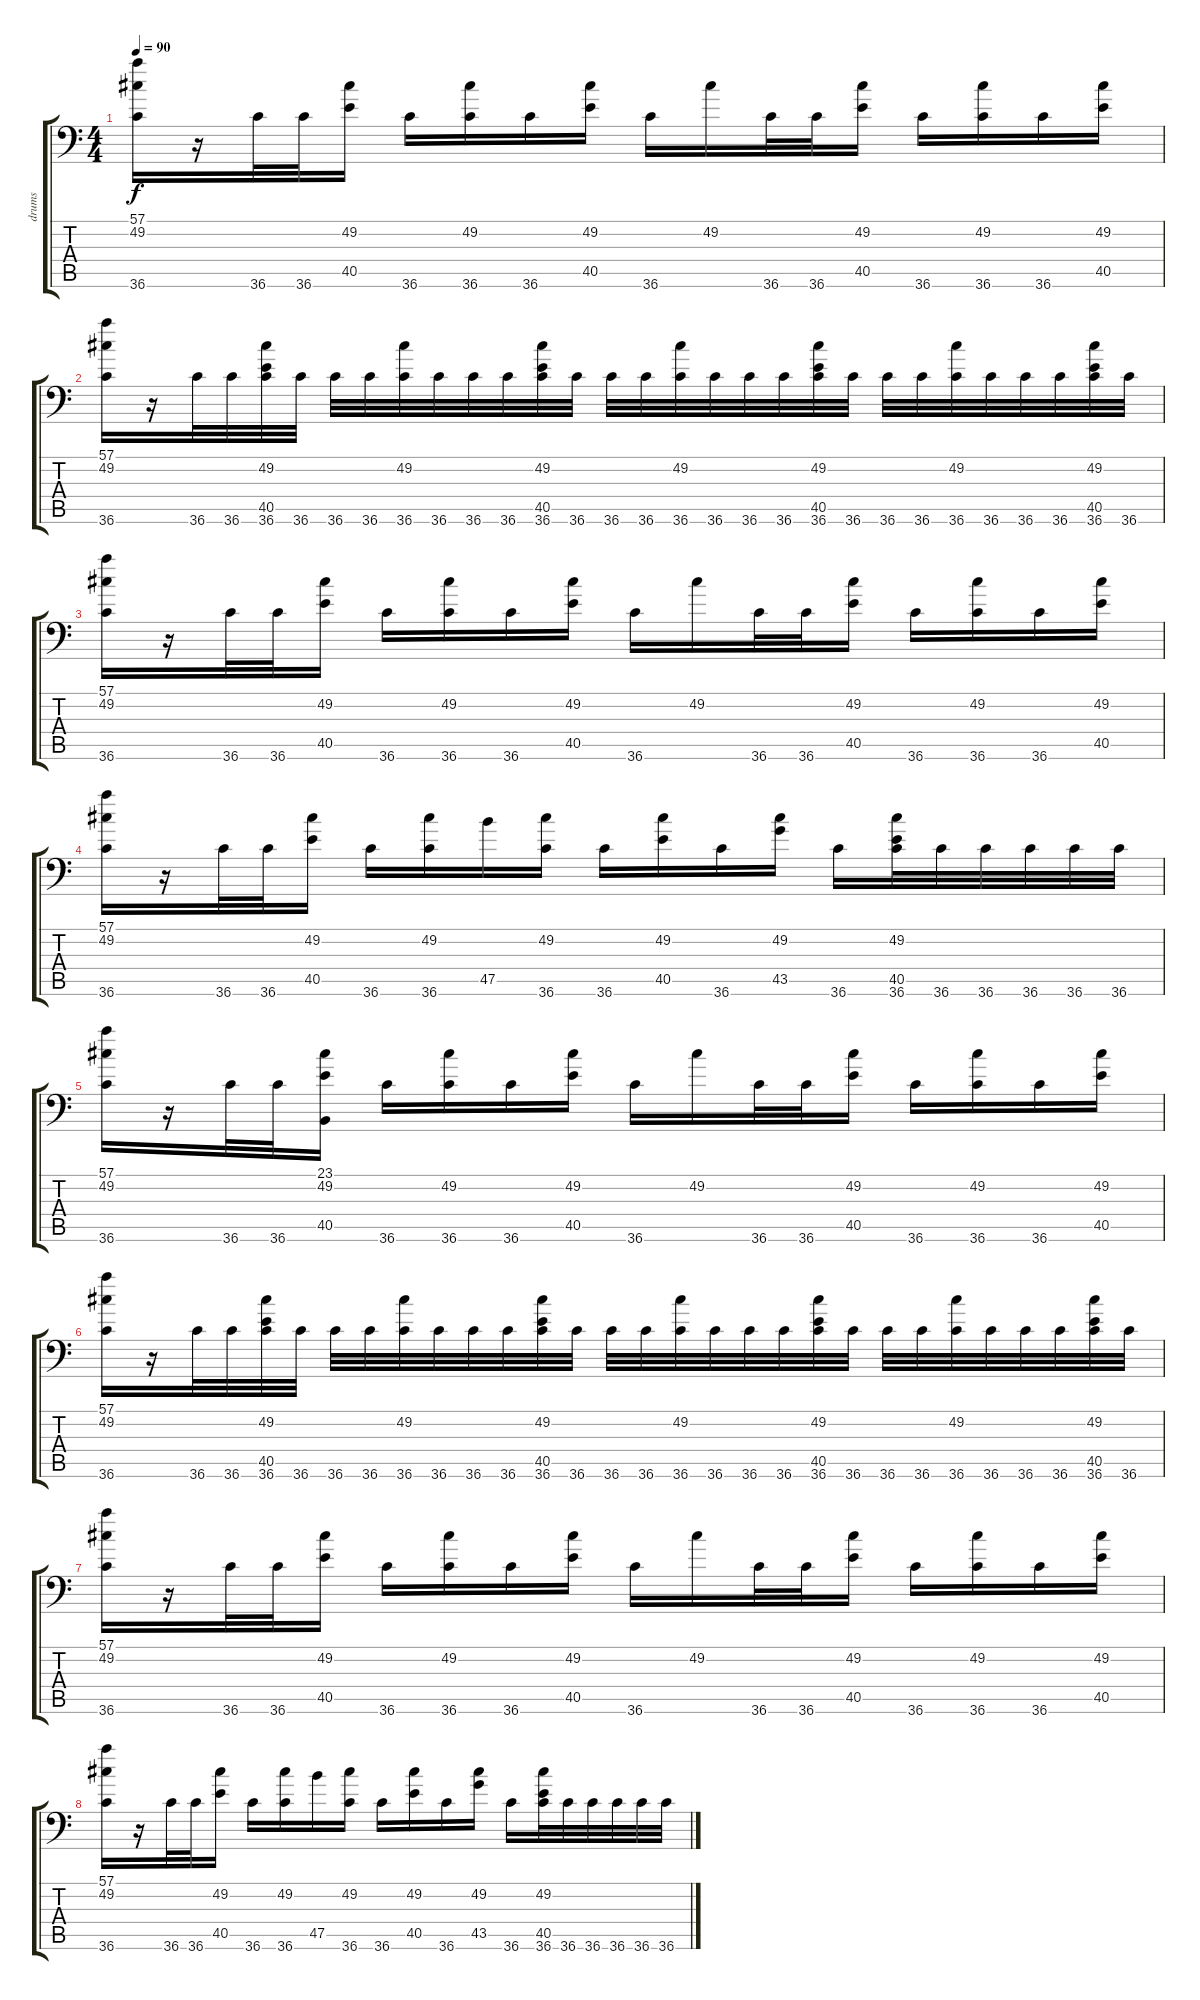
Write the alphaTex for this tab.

\track ("drums" "drums") {instrument acousticgrandpiano}
\staff {score tabs}
\tuning (C-1 C-1 C-1 C-1 C-1 C-1) {hide}
\ts (4 4)
\tempo 90
\clef f4
\ks c
(57.1 49.2 36.6).16{dy f} r.16 36.6.32 36.6.32 (49.2 40.5).16 36.6.16 (49.2 36.6).16 36.6.16 (49.2 40.5).16 36.6.16 49.2.16 36.6.32 36.6.32 (49.2 40.5).16 36.6.16 (49.2 36.6).16 36.6.16 (49.2 40.5).16 |
(57.1 49.2 36.6).16 r.16 36.6.32 36.6.32 (49.2 40.5 36.6).32 36.6.32 36.6.32 36.6.32 (49.2 36.6).32 36.6.32 36.6.32 36.6.32 (49.2 40.5 36.6).32 36.6.32 36.6.32 36.6.32 (49.2 36.6).32 36.6.32 36.6.32 36.6.32 (49.2 40.5 36.6).32 36.6.32 36.6.32 36.6.32 (49.2 36.6).32 36.6.32 36.6.32 36.6.32 (49.2 40.5 36.6).32 36.6.32 |
(57.1 49.2 36.6).16 r.16 36.6.32 36.6.32 (49.2 40.5).16 36.6.16 (49.2 36.6).16 36.6.16 (49.2 40.5).16 36.6.16 49.2.16 36.6.32 36.6.32 (49.2 40.5).16 36.6.16 (49.2 36.6).16 36.6.16 (49.2 40.5).16 |
(57.1 49.2 36.6).16 r.16 36.6.32 36.6.32 (49.2 40.5).16 36.6.16 (49.2 36.6).16 47.5.16 (49.2 36.6).16 36.6.16 (49.2 40.5).16 36.6.16 (49.2 43.5).16 36.6.16 (49.2 40.5 36.6).32 36.6.32 36.6.32 36.6.32 36.6.32 36.6.32 |
(57.1 49.2 36.6).16 r.16 36.6.32 36.6.32 (23.1 49.2 40.5).16 36.6.16 (49.2 36.6).16 36.6.16 (49.2 40.5).16 36.6.16 49.2.16 36.6.32 36.6.32 (49.2 40.5).16 36.6.16 (49.2 36.6).16 36.6.16 (49.2 40.5).16 |
(57.1 49.2 36.6).16 r.16 36.6.32 36.6.32 (49.2 40.5 36.6).32 36.6.32 36.6.32 36.6.32 (49.2 36.6).32 36.6.32 36.6.32 36.6.32 (49.2 40.5 36.6).32 36.6.32 36.6.32 36.6.32 (49.2 36.6).32 36.6.32 36.6.32 36.6.32 (49.2 40.5 36.6).32 36.6.32 36.6.32 36.6.32 (49.2 36.6).32 36.6.32 36.6.32 36.6.32 (49.2 40.5 36.6).32 36.6.32 |
(57.1 49.2 36.6).16 r.16 36.6.32 36.6.32 (49.2 40.5).16 36.6.16 (49.2 36.6).16 36.6.16 (49.2 40.5).16 36.6.16 49.2.16 36.6.32 36.6.32 (49.2 40.5).16 36.6.16 (49.2 36.6).16 36.6.16 (49.2 40.5).16 |
(57.1 49.2 36.6).16 r.16 36.6.32 36.6.32 (49.2 40.5).16 36.6.16 (49.2 36.6).16 47.5.16 (49.2 36.6).16 36.6.16 (49.2 40.5).16 36.6.16 (49.2 43.5).16 36.6.16 (49.2 40.5 36.6).32 36.6.32 36.6.32 36.6.32 36.6.32 36.6.32
